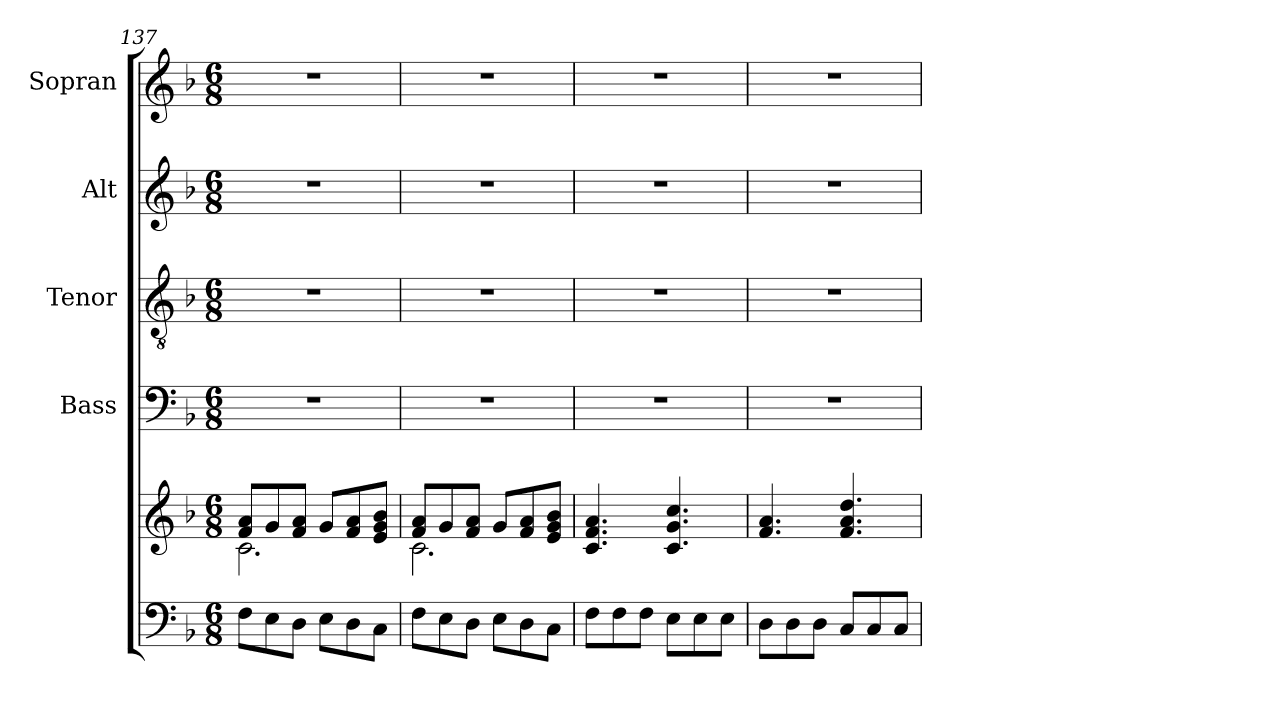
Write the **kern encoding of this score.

**kern	**kern	**kern	**kern	**kern	**kern
*part5	*part5	*part4	*part3	*part2	*part1
*staff6	*staff5	*staff4	*staff3	*staff2	*staff1
*	*	*I"Bass	*I"Tenor	*I"Alt	*I"Sopran
*	*	*I'B.	*I'T.	*I'A.	*I'S.
*clefF4	*clefG2	*clefF4	*clefGv2	*clefG2	*clefG2
*k[b-]	*k[b-]	*k[b-]	*k[b-]	*k[b-]	*k[b-]
*F:	*F:	*F:	*F:	*F:	*F:
*M6/8	*M6/8	*M6/8	*M6/8	*M6/8	*M6/8
=137	=137	=137	=137	=137	=137
*	*^	*	*	*	*
8F\L	8f/ 8a/L	2.c\	2.r	2.r	2.r	2.r
8E\	8g/	.	.	.	.	.
8D\J	8f/ 8a/J	.	.	.	.	.
8E\L	8g/L	.	.	.	.	.
8D\	8f/ 8a/	.	.	.	.	.
8C\J	8e/ 8g/ 8b-/J	.	.	.	.	.
=138	=138	=138	=138	=138	=138	=138
8F\L	8f/ 8a/L	2.c\	2.r	2.r	2.r	2.r
8E\	8g/	.	.	.	.	.
8D\J	8f/ 8a/J	.	.	.	.	.
8E\L	8g/L	.	.	.	.	.
8D\	8f/ 8a/	.	.	.	.	.
8C\J	8e/ 8g/ 8b-/J	.	.	.	.	.
*	*v	*v	*	*	*	*
=139	=139	=139	=139	=139	=139
8F\L	4.c/ 4.f/ 4.a/	2.r	2.r	2.r	2.r
8F\	.	.	.	.	.
8F\J	.	.	.	.	.
8E\L	4.c/ 4.g/ 4.cc/	.	.	.	.
8E\	.	.	.	.	.
8E\J	.	.	.	.	.
=140	=140	=140	=140	=140	=140
8D\L	4.f/ 4.a/	2.r	2.r	2.r	2.r
8D\	.	.	.	.	.
8D\J	.	.	.	.	.
8C/L	4.f/ 4.a/ 4.dd/	.	.	.	.
8C/	.	.	.	.	.
8C/J	.	.	.	.	.
=	=	=	=	=	=
*-	*-	*-	*-	*-	*-
